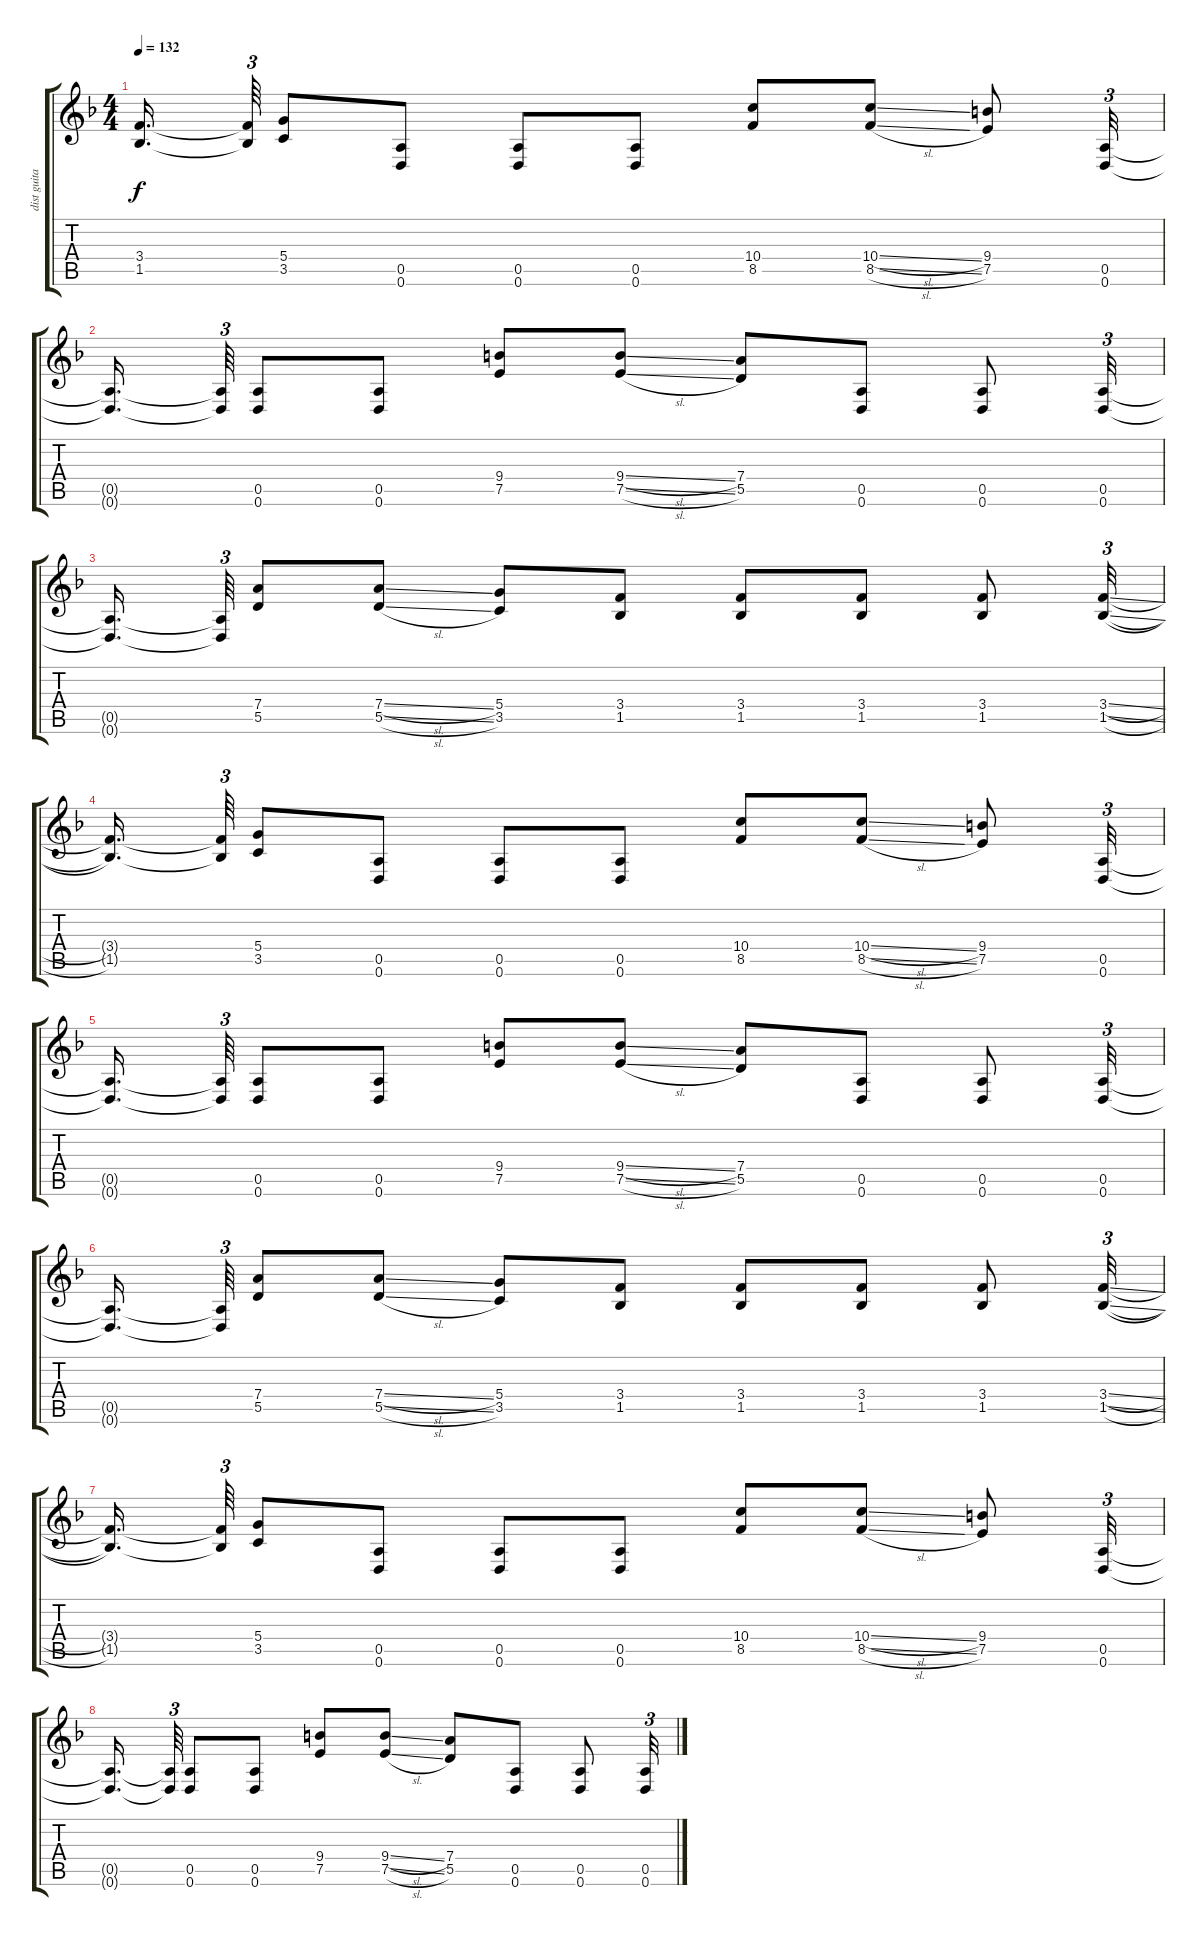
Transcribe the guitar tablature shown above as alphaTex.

\track ("dist guitar" "dist guita") {instrument distortionguitar}
\staff {score tabs}
\tuning (E4 B3 G3 D3 A2 D2) {hide}
\ts (4 4)
\tempo 132
\clef g2
\ks f
(3.4{t} 1.5{t}).16{d dy f beam splitsecondary} (3.4{t} 1.5{t}).64{tu (3 2)} (5.4 3.5).8 (0.5 0.6).8 (0.5 0.6).8 (0.5 0.6).8 (10.4 8.5).8 (10.4{sl} 8.5{sl}).8 (9.4 7.5).8 (0.5 0.6).32{tu (3 2)} |
(0.5{t} 0.6{t}).16{d beam splitsecondary} (0.5{t} 0.6{t}).64{tu (3 2)} (0.5 0.6).8 (0.5 0.6).8 (9.4 7.5).8 (9.4{sl} 7.5{sl}).8 (7.4 5.5).8 (0.5 0.6).8 (0.5 0.6).8 (0.5 0.6).32{tu (3 2)} |
(0.5{t} 0.6{t}).16{d beam splitsecondary} (0.5{t} 0.6{t}).64{tu (3 2)} (7.4 5.5).8 (7.4{sl} 5.5{sl}).8 (5.4 3.5).8 (3.4 1.5).8 (3.4 1.5).8 (3.4 1.5).8 (3.4 1.5).8 (3.4{sl} 1.5{sl}).32{tu (3 2)} |
(3.4{t} 1.5{t}).16{d beam splitsecondary} (3.4{t} 1.5{t}).64{tu (3 2)} (5.4 3.5).8 (0.5 0.6).8 (0.5 0.6).8 (0.5 0.6).8 (10.4 8.5).8 (10.4{sl} 8.5{sl}).8 (9.4 7.5).8 (0.5 0.6).32{tu (3 2)} |
(0.5{t} 0.6{t}).16{d beam splitsecondary} (0.5{t} 0.6{t}).64{tu (3 2)} (0.5 0.6).8 (0.5 0.6).8 (9.4 7.5).8 (9.4{sl} 7.5{sl}).8 (7.4 5.5).8 (0.5 0.6).8 (0.5 0.6).8 (0.5 0.6).32{tu (3 2)} |
(0.5{t} 0.6{t}).16{d beam splitsecondary} (0.5{t} 0.6{t}).64{tu (3 2)} (7.4 5.5).8 (7.4{sl} 5.5{sl}).8 (5.4 3.5).8 (3.4 1.5).8 (3.4 1.5).8 (3.4 1.5).8 (3.4 1.5).8 (3.4{sl} 1.5{sl}).32{tu (3 2)} |
(3.4{t} 1.5{t}).16{d beam splitsecondary} (3.4{t} 1.5{t}).64{tu (3 2)} (5.4 3.5).8 (0.5 0.6).8 (0.5 0.6).8 (0.5 0.6).8 (10.4 8.5).8 (10.4{sl} 8.5{sl}).8 (9.4 7.5).8 (0.5 0.6).32{tu (3 2)} |
(0.5{t} 0.6{t}).16{d beam splitsecondary} (0.5{t} 0.6{t}).64{tu (3 2)} (0.5 0.6).8 (0.5 0.6).8 (9.4 7.5).8 (9.4{sl} 7.5{sl}).8 (7.4 5.5).8 (0.5 0.6).8 (0.5 0.6).8 (0.5 0.6).32{tu (3 2)}
